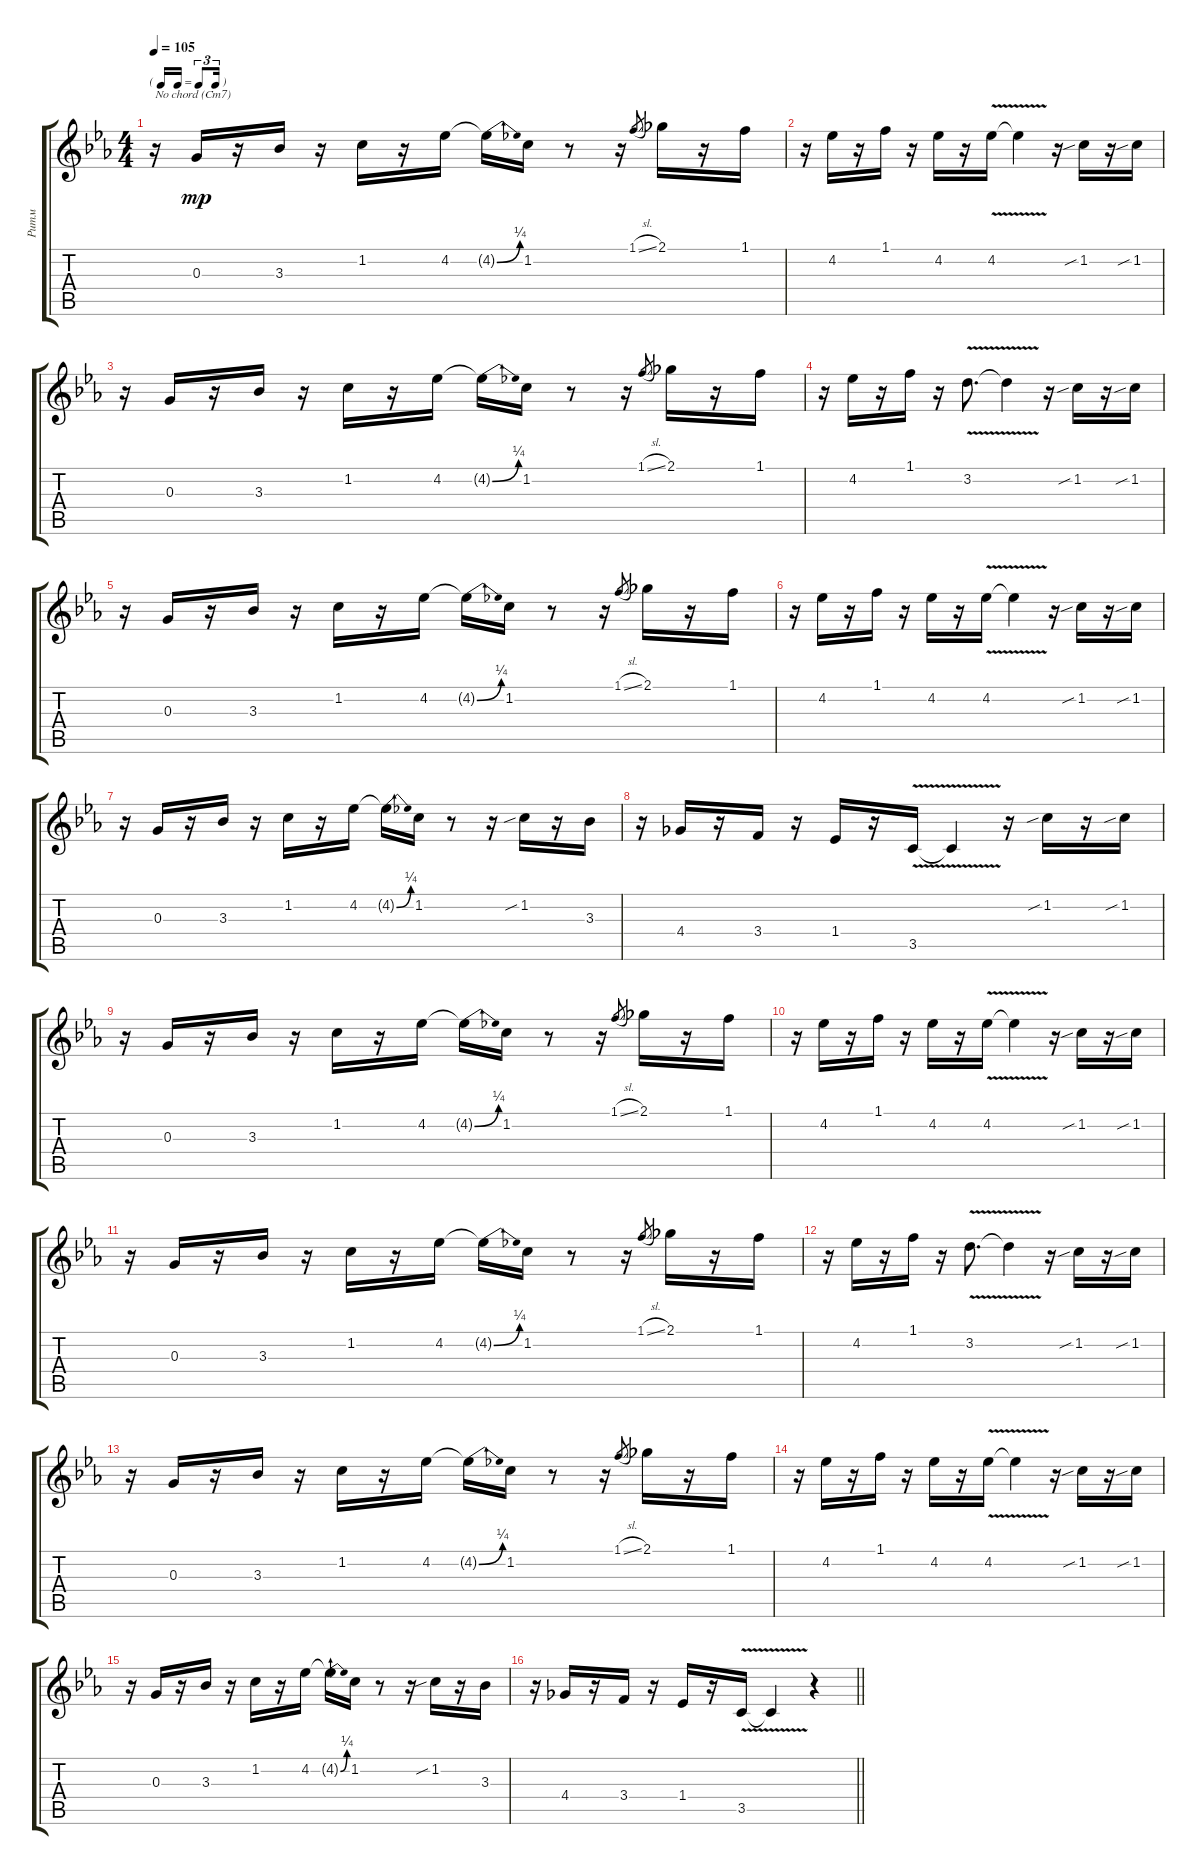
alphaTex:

\track ("Ритм" "Ритм") {instrument electricguitarjazz}
\staff {score tabs}
\tuning (E4 B3 G3 D3 A2 E2) {hide}
\ts (4 4)
\tf triplet16th
\tempo 105
\clef g2
\ks cminor
r.16{txt "No chord (Cm7)" dy mp} 0.3.16 r.16 3.3.16 r.16 1.2.16 r.16 4.2.16 4.2{be (bend 0 0 60 1) t}.16 1.2.16 r.8 r.16 1.1{sl}.8{gr} 2.1.16 r.16 1.1.16 |
r.16 4.2.16 r.16 1.1.16 r.16 4.2.16 r.16 4.2{v}.16 4.2{t}.4 r.16 1.2{sib}.16 r.16 1.2{sib}.16 |
r.16 0.3.16 r.16 3.3.16 r.16 1.2.16 r.16 4.2.16 4.2{be (bend 0 0 60 1) t}.16 1.2.16 r.8 r.16 1.1{sl}.8{gr} 2.1.16 r.16 1.1.16 |
r.16 4.2.16 r.16 1.1.16 r.16 3.2{v}.8{d} 3.2{t}.4 r.16 1.2{sib}.16 r.16 1.2{sib}.16 |
r.16 0.3.16 r.16 3.3.16 r.16 1.2.16 r.16 4.2.16 4.2{be (bend 0 0 60 1) t}.16 1.2.16 r.8 r.16 1.1{sl}.8{gr} 2.1.16 r.16 1.1.16 |
r.16 4.2.16 r.16 1.1.16 r.16 4.2.16 r.16 4.2{v}.16 4.2{t}.4 r.16 1.2{sib}.16 r.16 1.2{sib}.16 |
r.16 0.3.16 r.16 3.3.16 r.16 1.2.16 r.16 4.2.16 4.2{be (bend 0 0 60 1) t}.16 1.2.16 r.8 r.16 1.2{sib}.16 r.16 3.3.16 |
r.16 4.4.16 r.16 3.4.16 r.16 1.4.16 r.16 3.5{v}.16 3.5{v t}.4 r.16 1.2{sib}.16 r.16 1.2{sib}.16 |
r.16 0.3.16 r.16 3.3.16 r.16 1.2.16 r.16 4.2.16 4.2{be (bend 0 0 60 1) t}.16 1.2.16 r.8 r.16 1.1{sl}.8{gr} 2.1.16 r.16 1.1.16 |
r.16 4.2.16 r.16 1.1.16 r.16 4.2.16 r.16 4.2{v}.16 4.2{t}.4 r.16 1.2{sib}.16 r.16 1.2{sib}.16 |
r.16 0.3.16 r.16 3.3.16 r.16 1.2.16 r.16 4.2.16 4.2{be (bend 0 0 60 1) t}.16 1.2.16 r.8 r.16 1.1{sl}.8{gr} 2.1.16 r.16 1.1.16 |
r.16 4.2.16 r.16 1.1.16 r.16 3.2{v}.8{d} 3.2{t}.4 r.16 1.2{sib}.16 r.16 1.2{sib}.16 |
r.16 0.3.16 r.16 3.3.16 r.16 1.2.16 r.16 4.2.16 4.2{be (bend 0 0 60 1) t}.16 1.2.16 r.8 r.16 1.1{sl}.8{gr} 2.1.16 r.16 1.1.16 |
r.16 4.2.16 r.16 1.1.16 r.16 4.2.16 r.16 4.2{v}.16 4.2{t}.4 r.16 1.2{sib}.16 r.16 1.2{sib}.16 |
r.16 0.3.16 r.16 3.3.16 r.16 1.2.16 r.16 4.2.16 4.2{be (bend 0 0 60 1) t}.16 1.2.16 r.8 r.16 1.2{sib}.16 r.16 3.3.16 |
\barLineRight lightlight
r.16 4.4.16 r.16 3.4.16 r.16 1.4.16 r.16 3.5{v}.16 3.5{v t}.4 r.4
